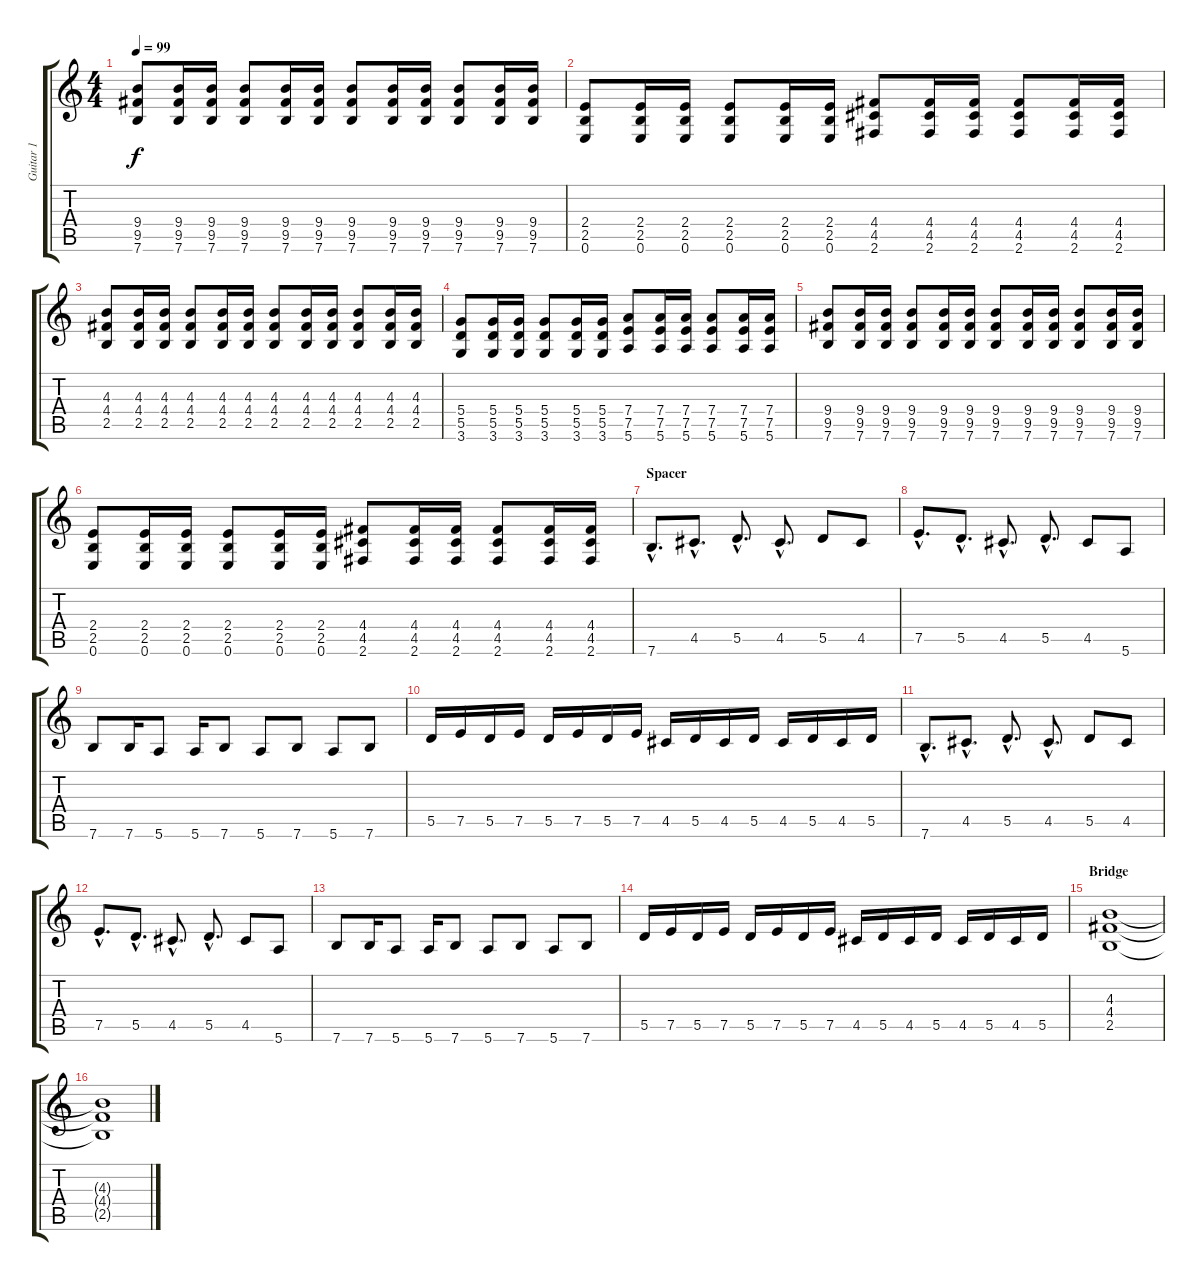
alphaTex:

\track ("Guitar 1" "Guitar 1") {instrument electricguitarclean}
\staff {score tabs}
\tuning (E4 B3 G3 D3 A2 E2) {hide}
\ts (4 4)
\tempo 99
\clef g2
\ks c
(9.4 9.5 7.6).8{dy f} (9.4 9.5 7.6).16 (9.4 9.5 7.6).16 (9.4 9.5 7.6).8 (9.4 9.5 7.6).16 (9.4 9.5 7.6).16 (9.4 9.5 7.6).8 (9.4 9.5 7.6).16 (9.4 9.5 7.6).16 (9.4 9.5 7.6).8 (9.4 9.5 7.6).16 (9.4 9.5 7.6).16 |
(2.4 2.5 0.6).8 (2.4 2.5 0.6).16 (2.4 2.5 0.6).16 (2.4 2.5 0.6).8 (2.4 2.5 0.6).16 (2.4 2.5 0.6).16 (4.4 4.5 2.6).8 (4.4 4.5 2.6).16 (4.4 4.5 2.6).16 (4.4 4.5 2.6).8 (4.4 4.5 2.6).16 (4.4 4.5 2.6).16 |
(4.3 4.4 2.5).8 (4.3 4.4 2.5).16 (4.3 4.4 2.5).16 (4.3 4.4 2.5).8 (4.3 4.4 2.5).16 (4.3 4.4 2.5).16 (4.3 4.4 2.5).8 (4.3 4.4 2.5).16 (4.3 4.4 2.5).16 (4.3 4.4 2.5).8 (4.3 4.4 2.5).16 (4.3 4.4 2.5).16 |
(5.4 5.5 3.6).8 (5.4 5.5 3.6).16 (5.4 5.5 3.6).16 (5.4 5.5 3.6).8 (5.4 5.5 3.6).16 (5.4 5.5 3.6).16 (7.4 7.5 5.6).8 (7.4 7.5 5.6).16 (7.4 7.5 5.6).16 (7.4 7.5 5.6).8 (7.4 7.5 5.6).16 (7.4 7.5 5.6).16 |
(9.4 9.5 7.6).8 (9.4 9.5 7.6).16 (9.4 9.5 7.6).16 (9.4 9.5 7.6).8 (9.4 9.5 7.6).16 (9.4 9.5 7.6).16 (9.4 9.5 7.6).8 (9.4 9.5 7.6).16 (9.4 9.5 7.6).16 (9.4 9.5 7.6).8 (9.4 9.5 7.6).16 (9.4 9.5 7.6).16 |
(2.4 2.5 0.6).8 (2.4 2.5 0.6).16 (2.4 2.5 0.6).16 (2.4 2.5 0.6).8 (2.4 2.5 0.6).16 (2.4 2.5 0.6).16 (4.4 4.5 2.6).8 (4.4 4.5 2.6).16 (4.4 4.5 2.6).16 (4.4 4.5 2.6).8 (4.4 4.5 2.6).16 (4.4 4.5 2.6).16 |
\section ("" "Spacer")
7.6{hac}.8{d volume 16 instrument distortionguitar} 4.5{hac}.8{d} 5.5{hac}.8{d} 4.5{hac}.8{d} 5.5.8 4.5.8 |
7.5{hac}.8{d} 5.5{hac}.8{d} 4.5{hac}.8{d} 5.5{hac}.8{d} 4.5.8 5.6.8 |
7.6.8 7.6.16 5.6.8 5.6.16 7.6.8 5.6.8 7.6.8 5.6.8 7.6.8 |
5.5.16 7.5.16 5.5.16 7.5.16 5.5.16 7.5.16 5.5.16 7.5.16 4.5.16 5.5.16 4.5.16 5.5.16 4.5.16 5.5.16 4.5.16 5.5.16 |
7.6{hac}.8{d} 4.5{hac}.8{d} 5.5{hac}.8{d} 4.5{hac}.8{d} 5.5.8 4.5.8 |
7.5{hac}.8{d} 5.5{hac}.8{d} 4.5{hac}.8{d} 5.5{hac}.8{d} 4.5.8 5.6.8 |
7.6.8 7.6.16 5.6.8 5.6.16 7.6.8 5.6.8 7.6.8 5.6.8 7.6.8 |
5.5.16 7.5.16 5.5.16 7.5.16 5.5.16 7.5.16 5.5.16 7.5.16 4.5.16 5.5.16 4.5.16 5.5.16 4.5.16 5.5.16 4.5.16 5.5.16 |
\section ("" "Bridge")
(4.3 4.4 2.5).1 |
(4.3{t} 4.4{t} 2.5{t}).1{volume 8}
